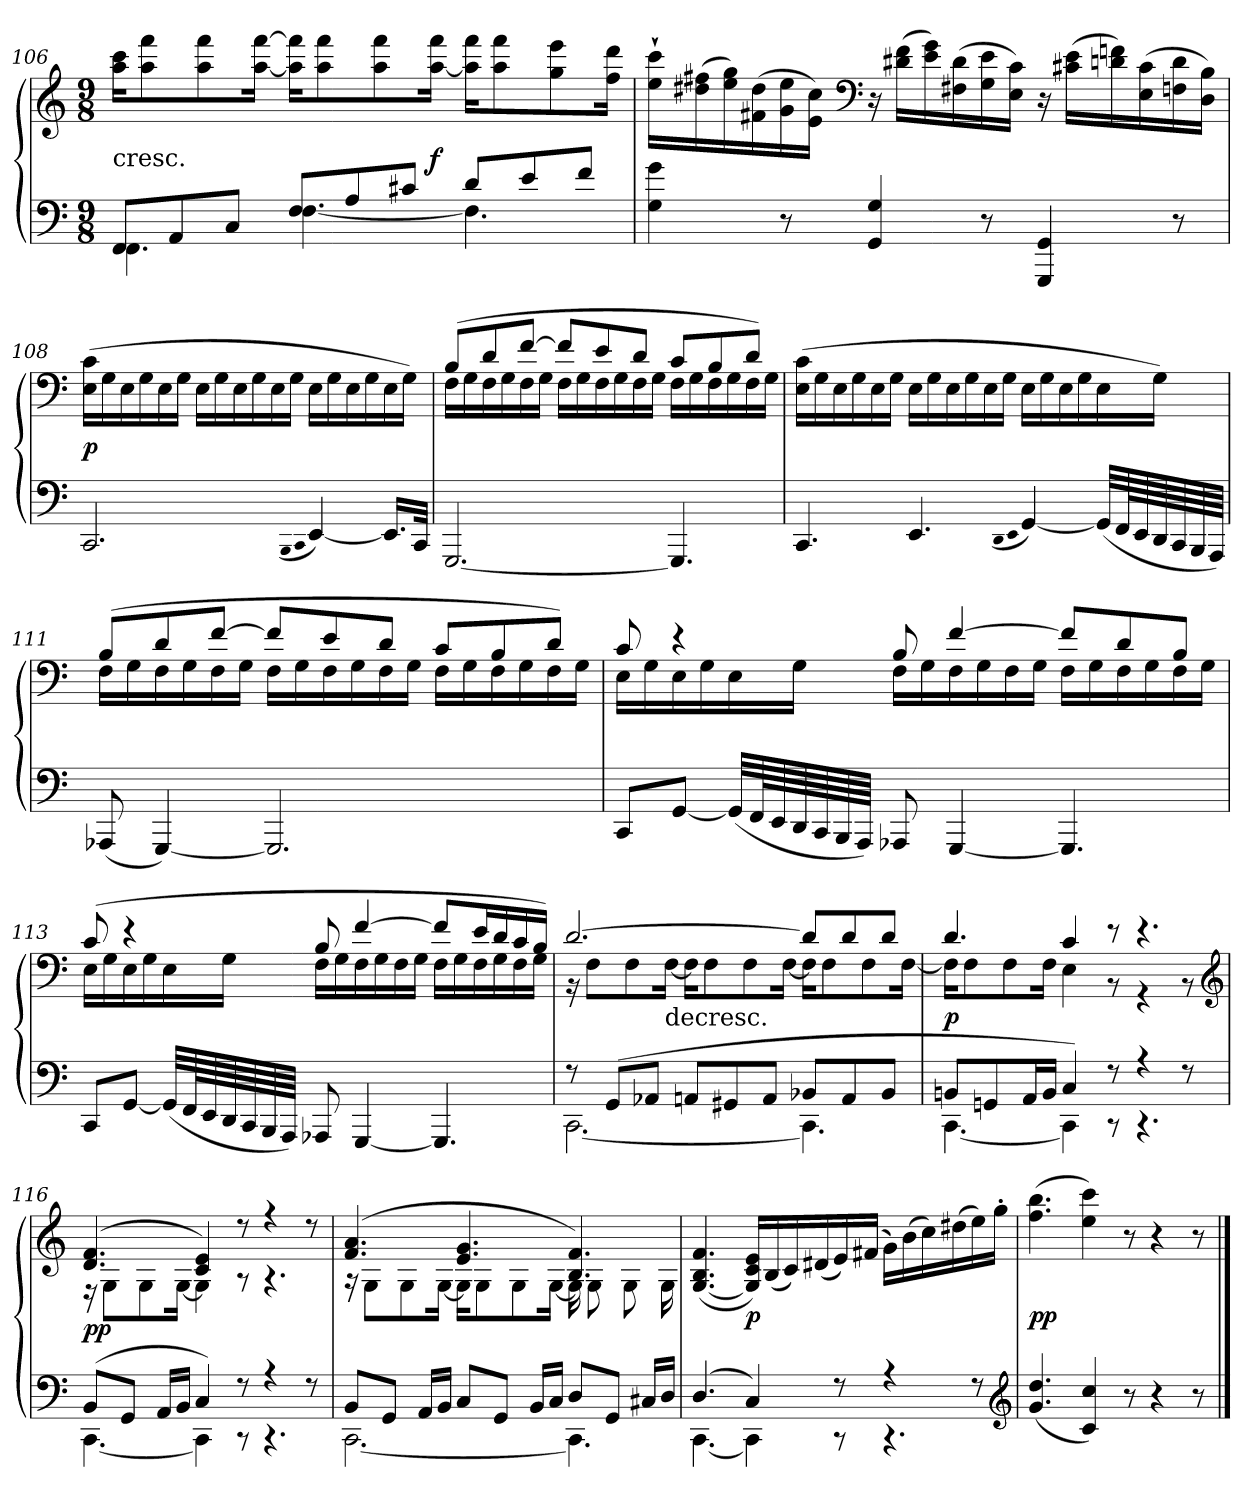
**kern	**kern	**dynam
*part1	*part1	*part1
*staff2	*staff1	*staff1/2
*clefF4	*clefG2	*
*k[]	*k[]	*
*C:	*C:	*
*M9/8	*M9/8	*
=106	=106	=106
*^	*	*
!	!	!LO:TX:c:t=cresc.	!
8FF/L	4.FF\	16aa\ 16ccc\KL	.
.	.	8aa\ 8fff\	.
8AA/	.	.	.
.	.	8aa\ 8fff\	.
8C/J	.	.	.
.	.	[16aa\ [16fff\Jk	.
8F/L	[4.F\	16aa]\ 16fff]\KL	.
.	.	8aa\ 8fff\	.
8A/	.	.	.
.	.	8aa\ 8fff\	.
8c#X/J	.	.	.
.	.	[16aa\ 16fff\Jk	f
8d/L	4.F\]	16aa]\ 16fff\KL	.
.	.	8aa\ 8fff\	.
8e/	.	.	.
.	.	8gg\ 8eee\	.
8f/J	.	.	.
.	.	16ff\ 16ddd\Jk	.
*v	*v	*	*
=107	=107	=107
4G\ 4g\	16ee`\ 16ccc`\LL	.
.	(16dd#X\ 16ff#X\	.
.	16ee\ 16gg\)	.
.	(16f#X\ 16dd#\	.
8r	16g\ 16ee\	.
.	16e\ 16cc\JJ)	.
*	*clefF4	*
4GG/ 4G/	16r	.
.	(16d#X\ 16f#\LL	.
.	16e\ 16g\)	.
.	(16F#X\ 16d#\	.
8r	16G\ 16e\	.
.	16E\ 16c\JJ)	.
4GGG/ 4GG/	16r	.
.	(16c#X\ 16e\LL	.
.	16dn\ 16fn\)	.
.	(16E\ 16c#\	.
8r	16Fn\ 16d\	.
.	16D\ 16B\JJ)	.
=108	=108	=108
2.CC/	(16E\ 16c\LL	p
.	16G\	.
.	16E\	.
.	16G\	.
.	16E\	.
.	16G\JJ	.
.	16E\LL	.
.	16G\	.
.	16E\	.
.	16G\	.
.	16E\	.
.	16G\JJ	.
(qBBB	.	.
qCC	.	.
[4EE/)	16E\LL	.
.	16G\	.
.	16E\	.
.	16G\	.
16.EE/LL]	16E\	.
.	16G\JJ)	.
32CC/JJk	.	.
=109	=109	=109
*	*^	*
[2.GGG/	(8B/L	16F\LL	.
.	.	16G\	.
.	8d/	16F\	.
.	.	16G\	.
.	[8f/J	16F\	.
.	.	16G\JJ	.
.	8f/L]	16F\LL	.
.	.	16G\	.
.	8e/	16F\	.
.	.	16G\	.
.	8d/J	16F\	.
.	.	16G\JJ	.
4.GGG/]	8c/L	16F\LL	.
.	.	16G\	.
.	8B/	16F\	.
.	.	16G\	.
.	8d/J)	16F\	.
.	.	16G\JJ	.
*	*v	*v	*
=110	=110	=110
4.CC/	(16E\ 16c\LL	.
.	16G\	.
.	16E\	.
.	16G\	.
.	16E\	.
.	16G\JJ	.
4.EE/	16E\LL	.
.	16G\	.
.	16E\	.
.	16G\	.
.	16E\	.
.	16G\JJ	.
(qDD	.	.
qEE	.	.
[4GG/)	16E\LL	.
.	16G\	.
.	16E\	.
.	16G\	.
(32GG/LLL]	16E\	.
64FF/L	.	.
64EE/	.	.
64DD/	16G\JJ)	.
64CC/	.	.
64BBB/	.	.
64AAA/JJJJ)	.	.
=111	=111	=111
*	*^	*
(8AAA-X/	(8B/L	16F\LL	.
.	.	16G\	.
[4GGG/)	8d/	16F\	.
.	.	16G\	.
.	[8f/J	16F\	.
.	.	16G\JJ	.
2.GGG/]	8f/L]	16F\LL	.
.	.	16G\	.
.	8e/	16F\	.
.	.	16G\	.
.	8d/J	16F\	.
.	.	16G\JJ	.
.	8c/L	16F\LL	.
.	.	16G\	.
.	8B/	16F\	.
.	.	16G\	.
.	8d/J)	16F\	.
.	.	16G\JJ	.
=112	=112	=112	=112
8CC/L	8c/	16E\LL	.
.	.	16G\	.
[8GG/J	4r	16E\	.
.	.	16G\	.
(32GG/LLL]	.	16E\	.
64FF/L	.	.	.
64EE/	.	.	.
64DD/	.	16G\JJ	.
64CC/	.	.	.
64BBB/	.	.	.
64AAA/JJJJ)	.	.	.
8AAA-X/	8B/	16F\LL	.
.	.	16G\	.
[4GGG/	[4f/	16F\	.
.	.	16G\	.
.	.	16F\	.
.	.	16G\JJ	.
4.GGG/]	8f/L]	16F\LL	.
.	.	16G\	.
.	8d/	16F\	.
.	.	16G\	.
.	8B/J	16F\	.
.	.	16G\JJ	.
=113	=113	=113	=113
8CC/L	(8c/	16E\LL	.
.	.	16G\	.
[8GG/J	4r	16E\	.
.	.	16G\	.
(32GG/LLL]	.	16E\	.
64FF/L	.	.	.
64EE/	.	.	.
64DD/	.	16G\JJ	.
64CC/	.	.	.
64BBB/	.	.	.
64AAA/JJJJ)	.	.	.
8AAA-X/	8B/	16F\LL	.
.	.	16G\	.
[4GGG/	[4f/	16F\	.
.	.	16G\	.
.	.	16F\	.
.	.	16G\JJ	.
4.GGG/]	8f/L]	16F\LL	.
.	.	16G\	.
.	16e/L	16F\	.
.	16d/	16G\	.
.	16c/	16F\	.
.	16B/JJ)	16G\JJ	.
=114	=114	=114	=114
*^	*	*	*
8r	[2.CC\	[2.d/	16r	.
.	.	.	8F\L	.
(8GG/L	.	.	.	.
.	.	.	8F\	.
8AA-X/J	.	.	.	.
!	!	!	!LO:TX:c:t=decresc.	!
.	.	.	[16F\Jk	.
8AAn/L	.	.	16F\KL]	.
.	.	.	8F\	.
8GG#X/	.	.	.	.
.	.	.	8F\	.
8AA/J	.	.	.	.
.	.	.	[16F\Jk	.
8BB-X/L	4.CC\]	8d/L]	16F\KL]	.
.	.	.	8F\	.
8AA/	.	8d/	.	.
.	.	.	8F\	.
8BB-/J	.	8d/J	.	.
.	.	.	[16F\Jk	.
=115	=115	=115	=115	=115
8BBn/L	[4.CC\	4.d/	16F\KL]	p
.	.	.	8F\	.
8GGn/	.	.	.	.
.	.	.	8F\	.
16AA/L	.	.	.	.
16BB/JJ	.	.	16F\Jk	.
4C/)	4CC\]	4c/	4E\	.
8r	8r	8r	8r	.
4r	4.r	4.r	4r	.
8r	.	.	8r	.
*	*	*clefG2	*	*
=116	=116	=116	=116	=116
(8BB/L	[4.CC\	(4.d/ 4.f/	16r	pp
.	.	.	8G\L	.
8GG/J	.	.	.	.
.	.	.	8G\	.
16AA/LL	.	.	.	.
16BB/JJ	.	.	[16G\Jk	.
4C/)	4CC\]	4c/ 4e/)	4G\]	.
8r	8r	8r	8r	.
4r	4.r	4r	4.r	.
8r	.	8r	.	.
=117	=117	=117	=117	=117
8BB/L	[2.CC\	(4.f/ 4.a/	16r	.
.	.	.	8G\L	.
8GG/J	.	.	.	.
.	.	.	8G\	.
16AA/LL	.	.	.	.
16BB/JJ	.	.	[16G\Jk	.
8C/L	.	4.e/ 4.g/	16G\KL]	.
.	.	.	8G\	.
8GG/J	.	.	.	.
.	.	.	8G\	.
16BB/LL	.	.	.	.
16C/JJ	.	.	[16G\Jk	.
8D/L	4.CC\]	4.B/ 4.f/)	16G\]	.
.	.	.	8G\	.
8GG/J	.	.	.	.
.	.	.	8G\	.
16C#X/LL	.	.	.	.
16D/JJ	.	.	16G\	.
*	*	*v	*v	*
=118	=118	=118	=118
(4.D/	[4.CC\	([4.G/ 4.B/ 4.f/	.
4C/)	4CC\]	16G]/ 16c/ 16e/LL)	p
.	.	(16B/	.
.	.	16c/)	.
.	.	(16d#X/	.
8r	8r	16e/)	.
.	.	(16f#X/JJ	.
4r	4.r	16g\LL)	.
.	.	(16b\	.
.	.	16cc\)	.
.	.	(16dd#X\	.
8r	.	16ee\)	.
.	.	16gg'\JJ	.
*v	*v	*	*
*clefG2	*	*
=119	=119	=119
(4.g/ 4.dd/	(4.ff\ 4.bb\	pp
4c/ 4cc/)	4ee\ 4ccc\)	.
8r	8r	.
4r	4r	.
8r	8r	.
==	==	==
*-	*-	*-
